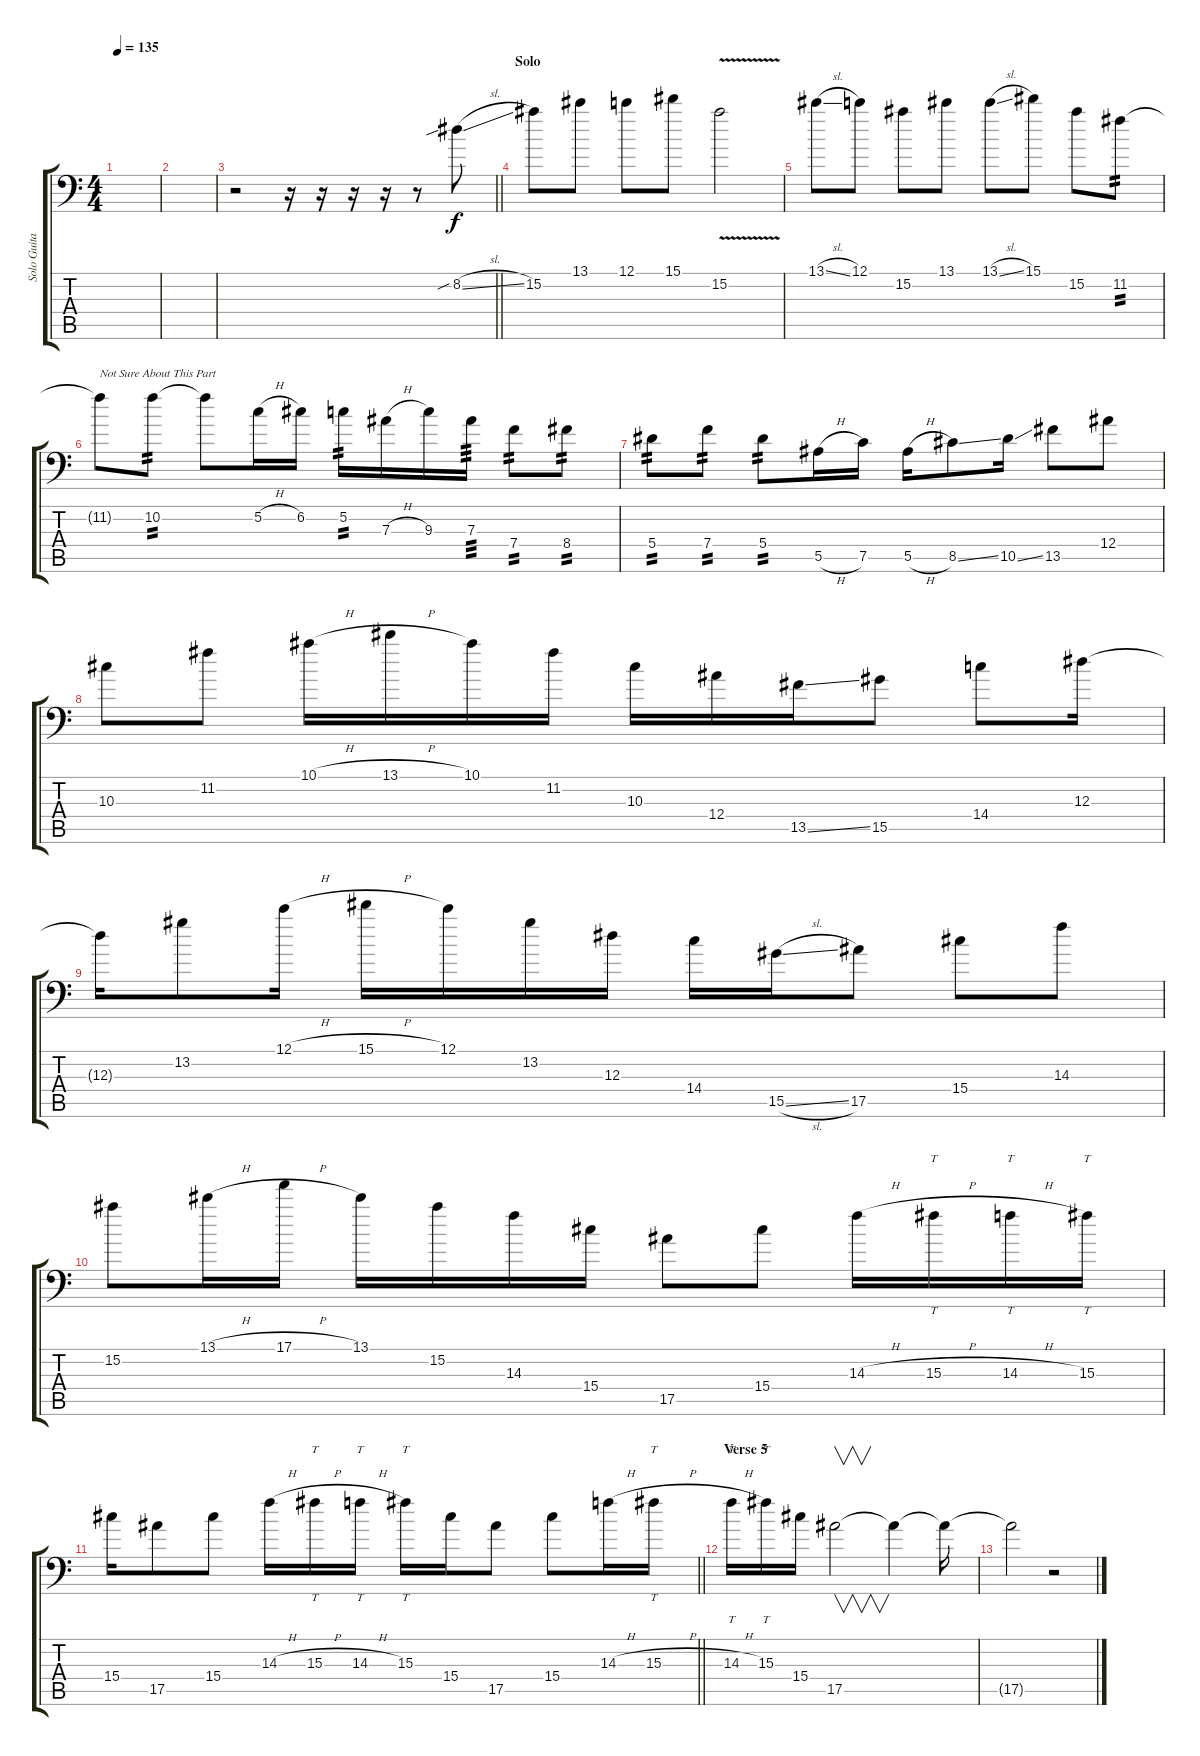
\track ("Solo Guitar" "Solo Guita") {instrument overdrivenguitar}
\staff {score tabs}
\tuning (C4 G3 Eb3 Bb2 F2 Bb1) {hide}
\ts (4 4)
\tempo 135
\clef f4
\ks c
|
|
\barLineRight lightlight
r.2 r.16 r.16 r.16 r.16 r.8 8.2{sib sl}.8 |
\section ("" "Solo")
15.2.8 13.1.8 12.1.8 15.1.8 15.2{v}.2 |
13.1{sl}.8 12.1.8 15.2.8 13.1.8 13.1{sl}.8 15.1.8 15.2.8 11.2.8{tp 2} |
11.2{t}.8{txt "Not Sure About This Part"} 10.2.8{tp 2} 10.2{t}.8 5.2{h}.16 6.2.16 5.2.16{tp 2} 7.3{h}.16 9.3.16 7.3.16{tp 3} 7.4.8{tp 2} 8.4.8{tp 2} |
5.4.8{tp 2} 7.4.8{tp 2} 5.4.8{tp 2} 5.5{h}.16 7.5.16 5.5{h}.16 8.5{ss}.8 10.5{ss}.16 13.5.8 12.4.8 |
10.3.8 11.2.8 10.1{h}.16 13.1{h}.16 10.1.16 11.2.16 10.3.16 12.4.16 13.5{ss}.16 15.5.8 14.4.8 12.3.16 |
12.3{t}.16 13.2.8 12.1{h}.16 15.1{h}.16 12.1.16 13.2.16 12.3.16 14.4.16 15.5{sl}.16 17.5.8 15.4.8 14.3.8 |
15.2.8 13.1{h}.16 17.1{h}.16 13.1.16 15.2.16 14.3.16 15.4.16 17.5.8 15.4.8 14.3{h}.16 15.3{h}.16{tt} 14.3{h}.16{tt} 15.3.16{tt} |
\barLineRight lightlight
15.4.16 17.5.8 15.4.8 14.3{h}.16 15.3{h}.16{tt} 14.3{h}.16{tt} 15.3.16{tt} 15.4.16 17.5.8 15.4.8 14.3{h}.16 15.3{h}.16{tt} |
\section ("" "Verse 5")
14.3{h}.16{tt} 15.3.16{tt} 15.4.16 17.5.2{v} 17.5{t}.4 17.5{t}.16 |
17.5{t}.2 r.2
